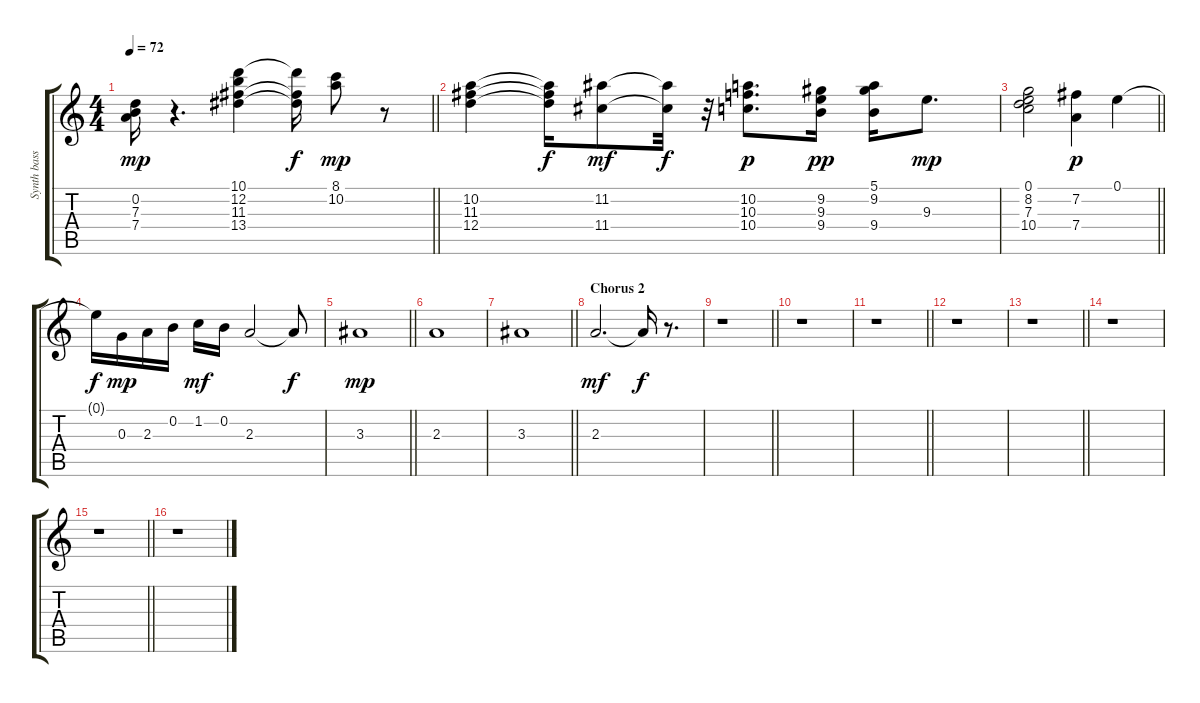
\track ("Synth bass" "Synth bass") {instrument synthbass2}
\staff {score tabs}
\tuning (E4 B3 G3 D3 A2 E2) {hide}
\ts (4 4)
\tempo 72
\clef g2
\barLineRight lightlight
\ks c
(0.2 7.3 7.4).16{dy mp volume 4} r.4{d} (10.1 12.2 11.3 13.4).4 (10.1{t} 11.3{t} 13.4{t}).16{dy f} (8.1 10.2).8{dy mp} r.8 |
(10.2 11.3 12.4).4 (10.2{t} 11.3{t} 12.4{t}).16{dy f} (11.2 11.4).8{dy mf} (11.2{t} 11.4{t}).32{dy f} r.32 (10.2 10.3 10.4).8{d dy p} (9.2 9.3 9.4).16{dy pp} (5.1 9.2 9.4).16 9.3.8{d dy mp} |
\barLineRight lightlight
(0.1 8.2 7.3 10.4).2 (7.2 7.4).4{dy p} 0.1.4 |
0.1{t}.16{dy f} 0.3.16{dy mp} 2.3.16 0.2.16 1.2.16{dy mf} 0.2.16 2.3.2 2.3{t}.8{dy f} |
\barLineRight lightlight
3.3.1{dy mp} |
2.3.1 |
\barLineRight lightlight
3.3.1 |
\section ("" "Chorus 2")
2.3.2{d dy mf} 2.3{t}.16{dy f} r.8{d} |
\barLineRight lightlight
r.1 |
r.1 |
\barLineRight lightlight
r.1 |
r.1 |
\barLineRight lightlight
r.1 |
r.1 |
\barLineRight lightlight
r.1 |
r.1
